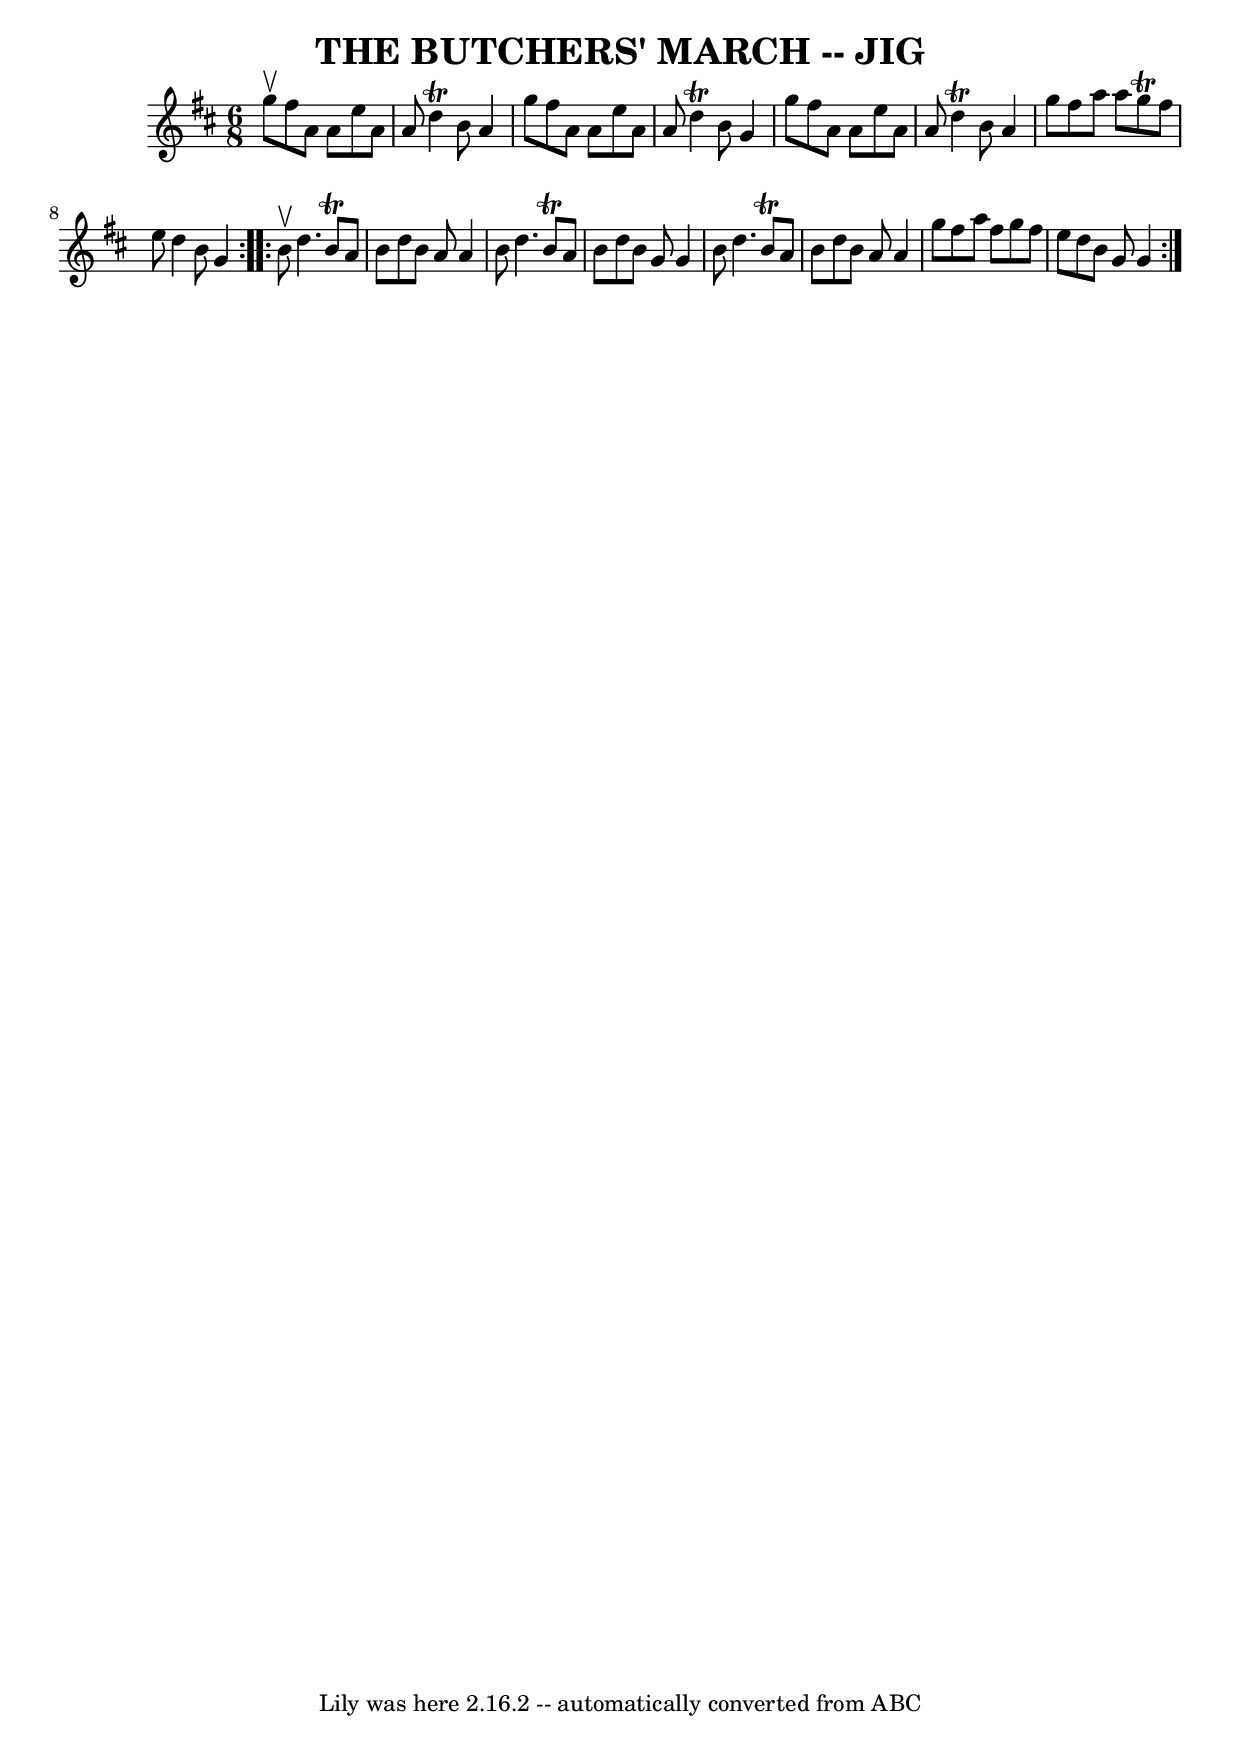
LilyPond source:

\version "2.7.40"
\include "Mammoth.ily"
\header {
	%% book = "Ryan's Mammoth Collection of Fiddle Tunes"
	crossRefNumber = "1"
	footnotes = ""
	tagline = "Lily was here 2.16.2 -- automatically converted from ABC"
	title = "THE BUTCHERS' MARCH -- JIG"
}
voicedefault =  {
\set Score.defaultBarType = "empty"

\repeat volta 2 {
\time 6/8 \key d \major g''8^\upbow       |
 fis''8 a'8 a'8    
e''8 a'8 a'8    |
 d''4^\trill b'8 a'4 g''8    |
  
 fis''8 a'8 a'8 e''8 a'8 a'8    |
 d''4^\trill b'8    
g'4 g''8        |
 fis''8 a'8 a'8 e''8 a'8 a'8    
|
 d''4^\trill b'8 a'4 g''8    |
 fis''8 a''8    
a''8 g''8^\trill fis''8 e''8    |
 d''4 b'8 g'4    }     
\repeat volta 2 { b'8^\upbow       |
 d''4. b'8^\trill a'8    
b'8    |
 d''8 b'8 a'8 a'4 b'8    |
 d''4. b'8 
^\trill a'8 b'8    |
 d''8 b'8 g'8 g'4 b'8        
|
 d''4. b'8^\trill a'8 b'8    |
 d''8 b'8 a'8   
 a'4 g''8    |
 fis''8 a''8 fis''8 g''8 fis''8 e''8   
 |
 d''8 b'8 g'8 g'4    }   
}

\score{
    <<

	\context Staff="default"
	{
	    \voicedefault 
	}

    >>
	\layout {
	}
	\midi {}
}
